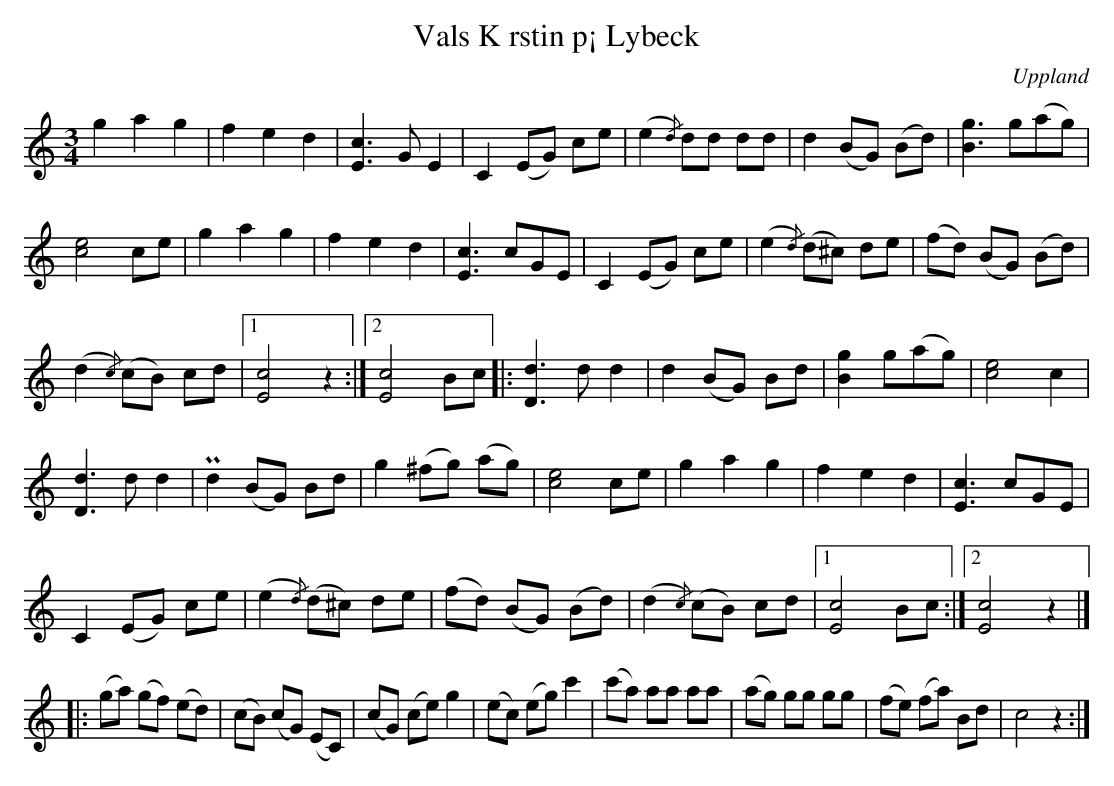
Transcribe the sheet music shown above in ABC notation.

X:1
T:K rstin p¡ Lybeck, Vals
M:3/4
L:1/8
O:Uppland
Q:170
K:C
g2a2g2 | f2e2d2 | [cE]3 GE2 | C2 (EG) ce | (e2{/d}) dd dd | d2 (BG) (Bd) | [gB]3 g(ag) |
[ec]4 ce | g2a2g2 | f2e2d2 | [cE]3 cGE | C2 (EG) ce | (e2{/d}) (d^c) de | (fd) (BG) (Bd) |
(d2{/c}) (cB) cd |1 [cE]4 z2 :|2 [cE]4 Bc |: [dD]3d d2 | d2 (BG) Bd | [gB]2 g(ag) | [ec]4 c2 |
[dD]3d d2 | Pd2 (BG) Bd | g2 (^fg) (ag) | [ec]4 ce | g2a2g2 | f2e2d2 | [cE]3 cGE |
C2 (EG) ce | (e2{/d}) (d^c) de | (fd) (BG) (Bd) | (d2{/c}) (cB) cd |1 [cE]4 Bc :|2 [cE]4 z2 |]
|: (ga) (gf) (ed) | (cB) (cG) (EC) | (cG) (ce) g2 | (ec) (eg) c'2 | (c'a) aa aa | (ag) gg gg | (fe) (fa) Bd | c4 z2 :|
